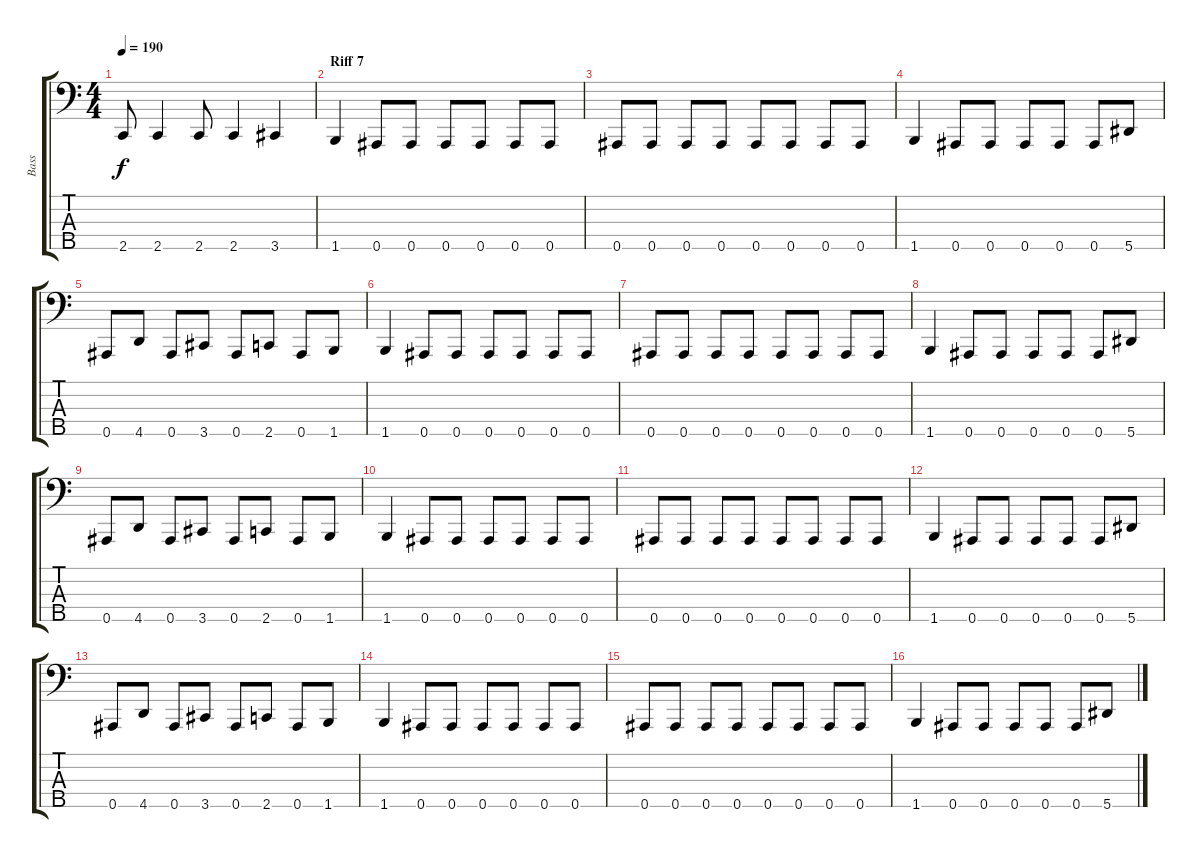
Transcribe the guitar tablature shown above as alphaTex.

\track ("Bass" "Bass") {instrument electricbassfinger}
\staff {score tabs}
\tuning (Gb2 Db2 Ab1 Eb1 Bb0) {hide}
\ts (4 4)
\tempo 190
\clef f4
\ks c
2.5.8{dy f} 2.5.4 2.5.8 2.5.4 3.5.4 |
\section ("" "Riff 7")
1.5.4 0.5.8 0.5.8 0.5.8 0.5.8 0.5.8 0.5.8 |
0.5.8 0.5.8 0.5.8 0.5.8 0.5.8 0.5.8 0.5.8 0.5.8 |
1.5.4 0.5.8 0.5.8 0.5.8 0.5.8 0.5.8 5.5.8 |
0.5.8 4.5.8 0.5.8 3.5.8 0.5.8 2.5.8 0.5.8 1.5.8 |
1.5.4 0.5.8 0.5.8 0.5.8 0.5.8 0.5.8 0.5.8 |
0.5.8 0.5.8 0.5.8 0.5.8 0.5.8 0.5.8 0.5.8 0.5.8 |
1.5.4 0.5.8 0.5.8 0.5.8 0.5.8 0.5.8 5.5.8 |
0.5.8 4.5.8 0.5.8 3.5.8 0.5.8 2.5.8 0.5.8 1.5.8 |
1.5.4 0.5.8 0.5.8 0.5.8 0.5.8 0.5.8 0.5.8 |
0.5.8 0.5.8 0.5.8 0.5.8 0.5.8 0.5.8 0.5.8 0.5.8 |
1.5.4 0.5.8 0.5.8 0.5.8 0.5.8 0.5.8 5.5.8 |
0.5.8 4.5.8 0.5.8 3.5.8 0.5.8 2.5.8 0.5.8 1.5.8 |
1.5.4 0.5.8 0.5.8 0.5.8 0.5.8 0.5.8 0.5.8 |
0.5.8 0.5.8 0.5.8 0.5.8 0.5.8 0.5.8 0.5.8 0.5.8 |
1.5.4 0.5.8 0.5.8 0.5.8 0.5.8 0.5.8 5.5.8
